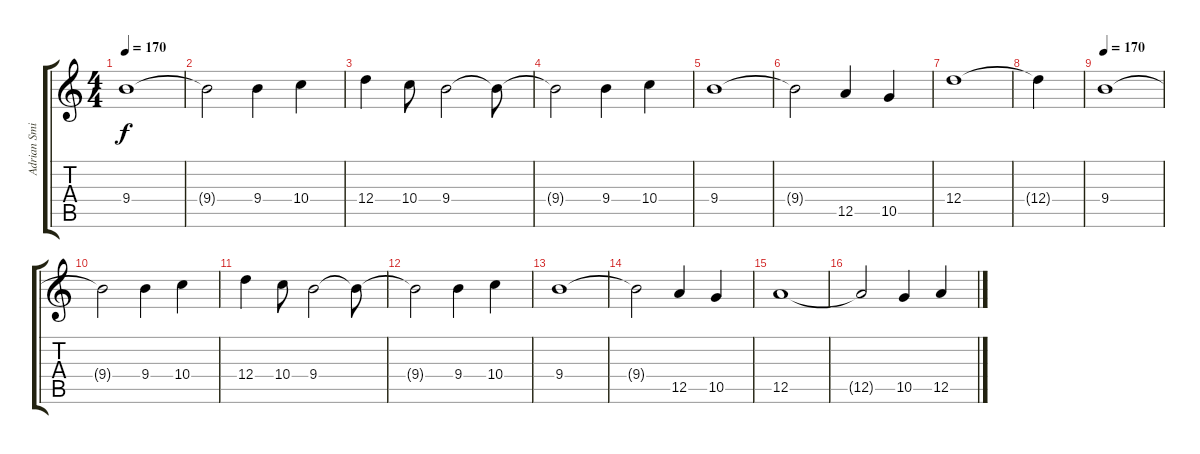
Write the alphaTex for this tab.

\track ("Adrian Smith" "Adrian Smi") {instrument distortionguitar}
\staff {score tabs}
\tuning (E4 B3 G3 D3 A2 E2) {hide}
\ts (4 4)
\tempo 170
\clef g2
\ks c
9.4.1{dy f} |
9.4{t}.2 9.4.4 10.4.4 |
12.4.4 10.4.8 9.4.2 9.4{t}.8 |
9.4{t}.2 9.4.4 10.4.4 |
9.4.1 |
9.4{t}.2 12.5.4 10.5.4 |
12.4.1 |
12.4{t}.4 |
\tempo 180
\tempo 170
9.4.1 |
9.4{t}.2 9.4.4 10.4.4 |
12.4.4 10.4.8 9.4.2 9.4{t}.8 |
9.4{t}.2 9.4.4 10.4.4 |
9.4.1 |
9.4{t}.2 12.5.4 10.5.4 |
12.5.1 |
12.5{t}.2 10.5.4 12.5.4
